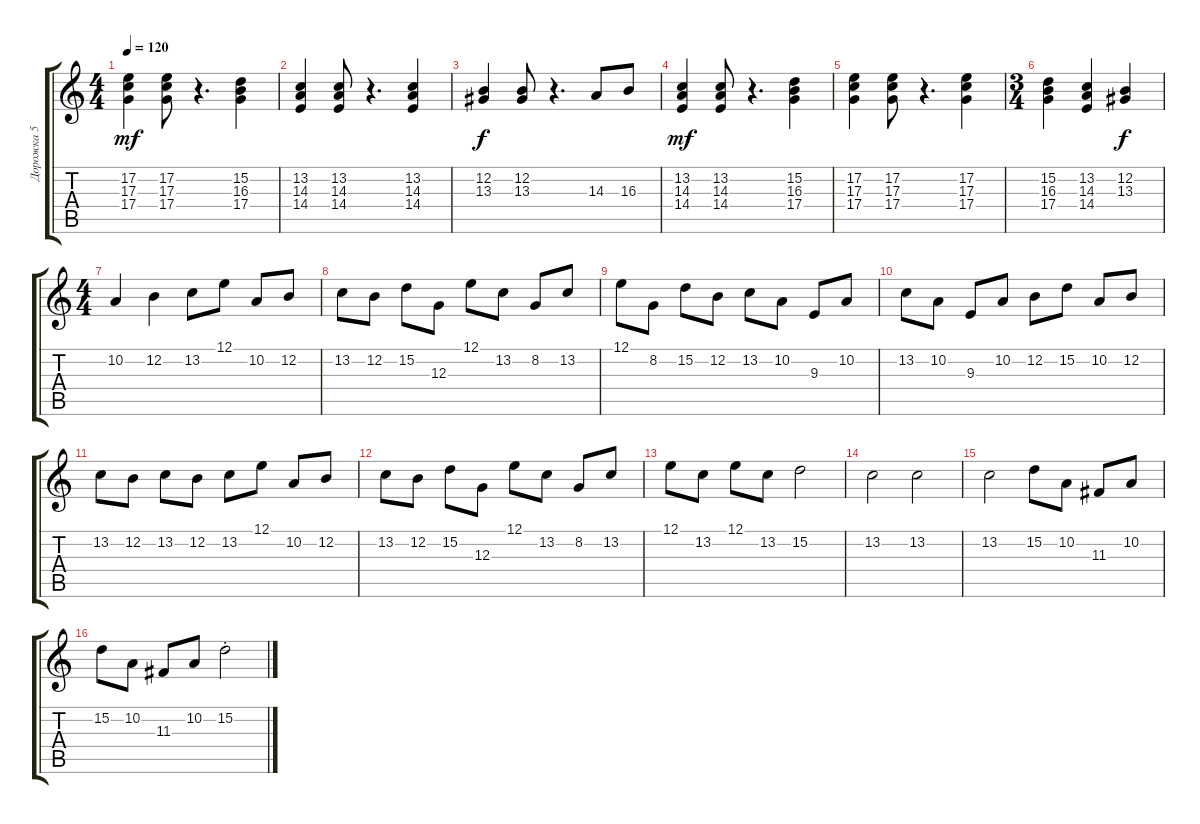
\track ("Дорожка 5" "Дорожка 5") {instrument acousticgrandpiano}
\staff {score tabs}
\tuning (E4 B3 G3 D3 A2 E2) {hide}
\ts (4 4)
\tempo 120
\clef g2
\ks c
(17.2 17.3 17.4).4{dy mf} (17.2 17.3 17.4).8 r.4{d} (15.2 16.3 17.4).4 |
(13.2 14.3 14.4).4 (13.2 14.3 14.4).8 r.4{d} (13.2 14.3 14.4).4 |
(12.2 13.3).4{dy f} (12.2 13.3).8 r.4{d} 14.3.8 16.3.8 |
(13.2 14.3 14.4).4{dy mf} (13.2 14.3 14.4).8 r.4{d} (15.2 16.3 17.4).4 |
(17.2 17.3 17.4).4 (17.2 17.3 17.4).8 r.4{d} (17.2 17.3 17.4).4 |
\ts (3 4)
(15.2 16.3 17.4).4 (13.2 14.3 14.4).4 (12.2 13.3).4{dy f} |
\ts (4 4)
10.2.4 12.2.4 13.2.8 12.1.8 10.2.8 12.2.8 |
13.2.8 12.2.8 15.2.8 12.3.8 12.1.8 13.2.8 8.2.8 13.2.8 |
12.1.8 8.2.8 15.2.8 12.2.8 13.2.8 10.2.8 9.3.8 10.2.8 |
13.2.8 10.2.8 9.3.8 10.2.8 12.2.8 15.2.8 10.2.8 12.2.8 |
13.2.8 12.2.8 13.2.8 12.2.8 13.2.8 12.1.8 10.2.8 12.2.8 |
13.2.8 12.2.8 15.2.8 12.3.8 12.1.8 13.2.8 8.2.8 13.2.8 |
12.1.8 13.2.8 12.1.8 13.2.8 15.2.2 |
13.2.2 13.2.2 |
13.2.2 15.2.8 10.2.8 11.3.8 10.2.8 |
15.2.8 10.2.8 11.3.8 10.2.8 15.2{st}.2
